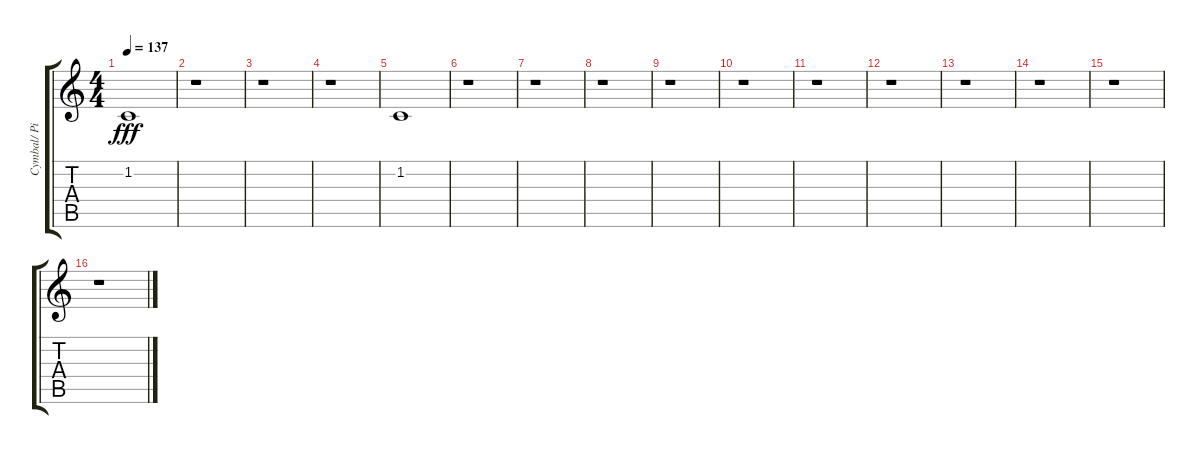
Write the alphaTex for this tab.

\track ("Cymbal/ Piano" "Cymbal/ Pi") {instrument reversecymbal}
\staff {score tabs}
\tuning (E4 B3 G3 D3 A2 E2) {hide}
\ts (4 4)
\tempo 137
\clef g2
\ks c
1.2.1{dy fff} |
r.1 |
r.1 |
r.1 |
1.2.1 |
r.1 |
r.1 |
r.1 |
r.1 |
r.1 |
r.1 |
r.1 |
r.1 |
r.1 |
r.1 |
r.1
